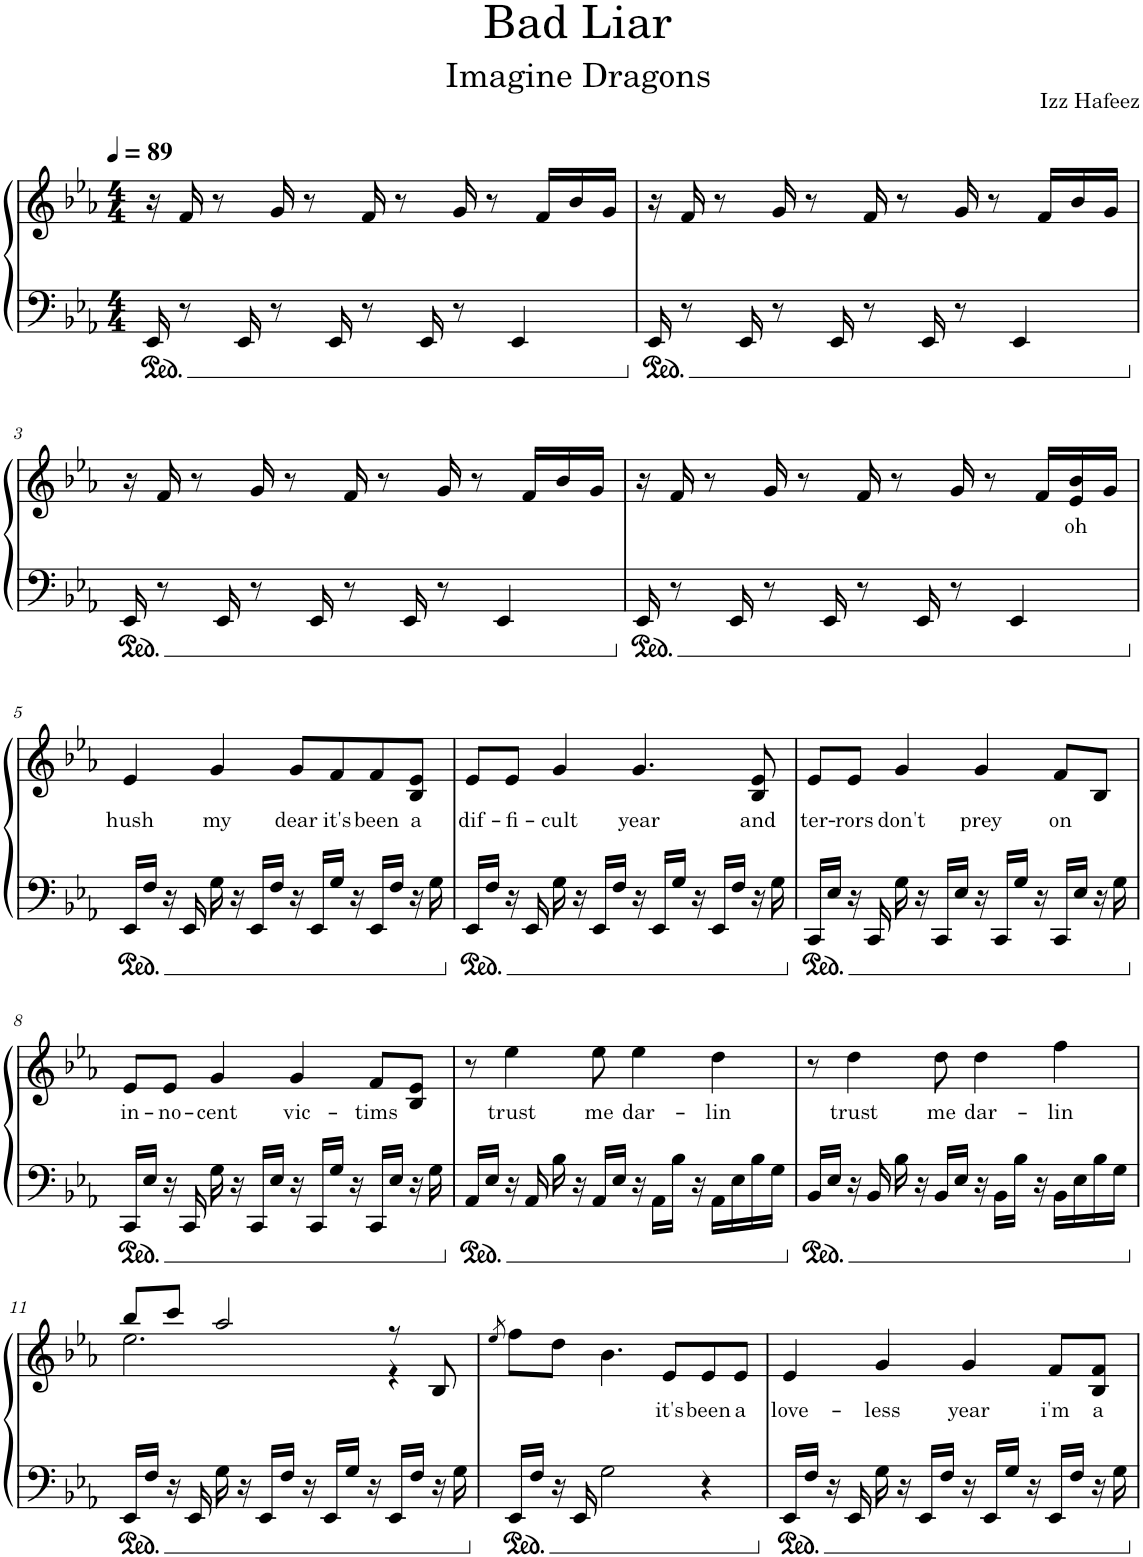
**kern	**kern	**text
*part1	*part1	*part1
*staff2	*staff1	*staff1
*I"Piano	*	*
*I'Pno.	*	*
*clefF4	*clefG2	*
*k[b-e-a-]	*k[b-e-a-]	*
*M4/4	*M4/4	*
*MM89	*MM89	*
=1	=1	=1
16EE-/	16r	.
8r	16f/	.
.	8r	.
16EE-/	.	.
8r	16g/	.
.	8r	.
16EE-/	.	.
8r	16f/	.
.	8r	.
16EE-/	.	.
8r	16g/	.
.	8r	.
4EE-/	.	.
.	16f/LL	.
.	16b-/	.
.	16g/JJ	.
=2	=2	=2
16EE-/	16r	.
8r	16f/	.
.	8r	.
16EE-/	.	.
8r	16g/	.
.	8r	.
16EE-/	.	.
8r	16f/	.
.	8r	.
16EE-/	.	.
8r	16g/	.
.	8r	.
4EE-/	.	.
.	16f/LL	.
.	16b-/	.
.	16g/JJ	.
!!LO:LB:g=z
=3	=3	=3
16EE-/	16r	.
8r	16f/	.
.	8r	.
16EE-/	.	.
8r	16g/	.
.	8r	.
16EE-/	.	.
8r	16f/	.
.	8r	.
16EE-/	.	.
8r	16g/	.
.	8r	.
4EE-/	.	.
.	16f/LL	.
.	16b-/	.
.	16g/JJ	.
=4	=4	=4
16EE-/	16r	.
8r	16f/	.
.	8r	.
16EE-/	.	.
8r	16g/	.
.	8r	.
16EE-/	.	.
8r	16f/	.
.	8r	.
16EE-/	.	.
8r	16g/	.
.	8r	.
4EE-/	.	.
.	16f/LL	.
!	!	!LO:LY:b
.	16e-/ 16b-/	oh
.	16g/JJ	.
!!LO:LB:g=z
=5	=5	=5
!	!	!LO:LY:b
16EE-/LL	4e-/	hush
16F/JJ	.	.
16r	.	.
16EE-/	.	.
!	!	!LO:LY:b
16G\	4g/	my
16r	.	.
16EE-/LL	.	.
16F/JJ	.	.
!	!	!LO:LY:b
16r	8g/L	dear
16EE-/LL	.	.
!	!	!LO:LY:b
16G/JJ	8f/	it's
16r	.	.
!	!	!LO:LY:b
16EE-/LL	8f/	been
16F/JJ	.	.
!	!	!LO:LY:b
16r	8B-/ 8e-/J	a
16G\	.	.
=6	=6	=6
!	!	!LO:LY:b
16EE-/LL	8e-/L	dif-
16F/JJ	.	.
!	!	!LO:LY:b
16r	8e-/J	-fi-
16EE-/	.	.
!	!	!LO:LY:b
16G\	4g/	-cult
16r	.	.
16EE-/LL	.	.
16F/JJ	.	.
!	!	!LO:LY:b
16r	4.g/	year
16EE-/LL	.	.
16G/JJ	.	.
16r	.	.
16EE-/LL	.	.
16F/JJ	.	.
!	!	!LO:LY:b
16r	8B-/ 8e-/	and
16G\	.	.
=7	=7	=7
!	!	!LO:LY:b
16CC/LL	8e-/L	ter-
16E-/JJ	.	.
!	!	!LO:LY:b
16r	8e-/J	-rors
16CC/	.	.
!	!	!LO:LY:b
16G\	4g/	don't
16r	.	.
16CC/LL	.	.
16E-/JJ	.	.
!	!	!LO:LY:b
16r	4g/	prey
16CC/LL	.	.
16G/JJ	.	.
16r	.	.
!	!	!LO:LY:b
16CC/LL	8f/L	on
16E-/JJ	.	.
16r	8B-/J	.
16G\	.	.
!!LO:LB:g=z
=8	=8	=8
!	!	!LO:LY:b
16CC/LL	8e-/L	in-
16E-/JJ	.	.
!	!	!LO:LY:b
16r	8e-/J	-no-
16CC/	.	.
!	!	!LO:LY:b
16G\	4g/	-cent
16r	.	.
16CC/LL	.	.
16E-/JJ	.	.
!	!	!LO:LY:b
16r	4g/	vic-
16CC/LL	.	.
16G/JJ	.	.
16r	.	.
!	!	!LO:LY:b
16CC/LL	8f/L	-tims
16E-/JJ	.	.
16r	8B-/ 8e-/J	.
16G\	.	.
=9	=9	=9
16AA-/LL	8r	.
16E-/JJ	.	.
!	!	!LO:LY:b
16r	4ee-\	trust
16AA-/	.	.
16B-\	.	.
16r	.	.
!	!	!LO:LY:b
16AA-/LL	8ee-\	me
16E-/JJ	.	.
!	!	!LO:LY:b
16r	4ee-\	dar-
16AA-\LL	.	.
16B-\JJ	.	.
16r	.	.
!	!	!LO:LY:b
16AA-\LL	4dd\	-lin
16E-\	.	.
16B-\	.	.
16G\JJ	.	.
=10	=10	=10
16BB-/LL	8r	.
16E-/JJ	.	.
!	!	!LO:LY:b
16r	4dd\	trust
16BB-/	.	.
16B-\	.	.
16r	.	.
!	!	!LO:LY:b
16BB-/LL	8dd\	me
16E-/JJ	.	.
!	!	!LO:LY:b
16r	4dd\	dar-
16BB-\LL	.	.
16B-\JJ	.	.
16r	.	.
!	!	!LO:LY:b
16BB-\LL	4ff\	-lin
16E-\	.	.
16B-\	.	.
16G\JJ	.	.
!!LO:LB:g=z
=11	=11	=11
*	*^	*
16EE-/LL	8bb-/L	2.ee-\	.
16F/JJ	.	.	.
16r	8ccc/J	.	.
16EE-/	.	.	.
16G\	2aa-/	.	.
16r	.	.	.
16EE-/LL	.	.	.
16F/JJ	.	.	.
16r	.	.	.
16EE-/LL	.	.	.
16G/JJ	.	.	.
16r	.	.	.
16EE-/LL	8r	4r	.
16F/JJ	.	.	.
16r	8B-/	.	.
16G\	.	.	.
*	*v	*v	*
=12	=12	=12
.	8qee-/	.
16EE-/LL	8ff\L	.
16F/JJ	.	.
16r	8dd\J	.
16EE-/	.	.
2G\	4.b-\	.
!	!	!LO:LY:b
.	8e-/L	it's
!	!	!LO:LY:b
4r	8e-/	been
!	!	!LO:LY:b
.	8e-/J	a
=13	=13	=13
!	!	!LO:LY:b
16EE-/LL	4e-/	love-
16F/JJ	.	.
16r	.	.
16EE-/	.	.
!	!	!LO:LY:b
16G\	4g/	-less
16r	.	.
16EE-/LL	.	.
16F/JJ	.	.
!	!	!LO:LY:b
16r	4g/	year
16EE-/LL	.	.
16G/JJ	.	.
16r	.	.
!	!	!LO:LY:b
16EE-/LL	8f/L	i'm
16F/JJ	.	.
!	!	!LO:LY:b
16r	8B-/ 8f/J	a
16G\	.	.
=	=	=
*-	*-	*-
